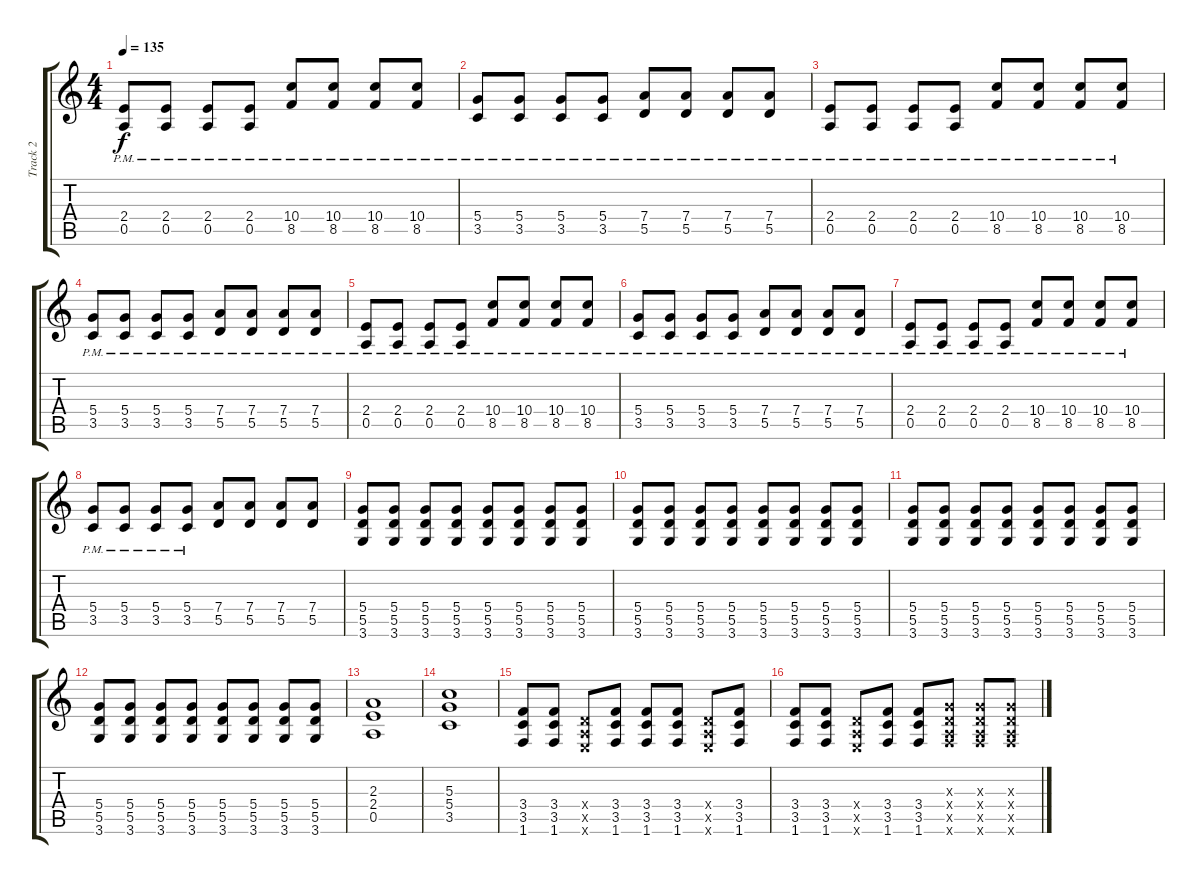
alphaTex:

\track ("Track 2" "Track 2") {instrument overdrivenguitar}
\staff {score tabs}
\tuning (E4 B3 G3 D3 A2 E2) {hide}
\ts (4 4)
\tempo 135
\clef g2
\ks c
(2.4{pm} 0.5{pm}).8{dy f} (2.4{pm} 0.5{pm}).8 (2.4{pm} 0.5{pm}).8 (2.4{pm} 0.5{pm}).8 (10.4{pm} 8.5{pm}).8 (10.4{pm} 8.5{pm}).8 (10.4{pm} 8.5{pm}).8 (10.4{pm} 8.5{pm}).8 |
(5.4{pm} 3.5{pm}).8 (5.4{pm} 3.5{pm}).8 (5.4{pm} 3.5{pm}).8 (5.4{pm} 3.5{pm}).8 (7.4{pm} 5.5{pm}).8 (7.4{pm} 5.5{pm}).8 (7.4{pm} 5.5{pm}).8 (7.4{pm} 5.5{pm}).8 |
(2.4{pm} 0.5{pm}).8 (2.4{pm} 0.5{pm}).8 (2.4{pm} 0.5{pm}).8 (2.4{pm} 0.5{pm}).8 (10.4{pm} 8.5{pm}).8 (10.4{pm} 8.5{pm}).8 (10.4{pm} 8.5{pm}).8 (10.4{pm} 8.5{pm}).8 |
(5.4{pm} 3.5{pm}).8 (5.4{pm} 3.5{pm}).8 (5.4{pm} 3.5{pm}).8 (5.4{pm} 3.5{pm}).8 (7.4{pm} 5.5{pm}).8 (7.4{pm} 5.5{pm}).8 (7.4{pm} 5.5{pm}).8 (7.4{pm} 5.5{pm}).8 |
(2.4{pm} 0.5{pm}).8 (2.4{pm} 0.5{pm}).8 (2.4{pm} 0.5{pm}).8 (2.4{pm} 0.5{pm}).8 (10.4{pm} 8.5{pm}).8 (10.4{pm} 8.5{pm}).8 (10.4{pm} 8.5{pm}).8 (10.4{pm} 8.5{pm}).8 |
(5.4{pm} 3.5{pm}).8 (5.4{pm} 3.5{pm}).8 (5.4{pm} 3.5{pm}).8 (5.4{pm} 3.5{pm}).8 (7.4{pm} 5.5{pm}).8 (7.4{pm} 5.5{pm}).8 (7.4{pm} 5.5{pm}).8 (7.4{pm} 5.5{pm}).8 |
(2.4{pm} 0.5{pm}).8 (2.4{pm} 0.5{pm}).8 (2.4{pm} 0.5{pm}).8 (2.4{pm} 0.5{pm}).8 (10.4{pm} 8.5{pm}).8 (10.4{pm} 8.5{pm}).8 (10.4{pm} 8.5{pm}).8 (10.4{pm} 8.5{pm}).8 |
(5.4{pm} 3.5).8 (5.4{pm} 3.5).8 (5.4{pm} 3.5).8 (5.4{pm} 3.5).8 (7.4 5.5).8 (7.4 5.5).8 (7.4 5.5).8 (7.4 5.5).8 |
(5.4 5.5 3.6).8 (5.4 5.5 3.6).8 (5.4 5.5 3.6).8 (5.4 5.5 3.6).8 (5.4 5.5 3.6).8 (5.4 5.5 3.6).8 (5.4 5.5 3.6).8 (5.4 5.5 3.6).8 |
(5.4 5.5 3.6).8 (5.4 5.5 3.6).8 (5.4 5.5 3.6).8 (5.4 5.5 3.6).8 (5.4 5.5 3.6).8 (5.4 5.5 3.6).8 (5.4 5.5 3.6).8 (5.4 5.5 3.6).8 |
(5.4 5.5 3.6).8 (5.4 5.5 3.6).8 (5.4 5.5 3.6).8 (5.4 5.5 3.6).8 (5.4 5.5 3.6).8 (5.4 5.5 3.6).8 (5.4 5.5 3.6).8 (5.4 5.5 3.6).8 |
(5.4 5.5 3.6).8 (5.4 5.5 3.6).8 (5.4 5.5 3.6).8 (5.4 5.5 3.6).8 (5.4 5.5 3.6).8 (5.4 5.5 3.6).8 (5.4 5.5 3.6).8 (5.4 5.5 3.6).8 |
(2.3 2.4 0.5).1 |
(5.3 5.4 3.5).1 |
(3.4 3.5 1.6).8 (3.4 3.5 1.6).8 (0.4{x} 0.5{x} 0.6{x}).8 (3.4 3.5 1.6).8 (3.4 3.5 1.6).8 (3.4 3.5 1.6).8 (0.4{x} 0.5{x} 0.6{x}).8 (3.4 3.5 1.6).8 |
(3.4 3.5 1.6).8 (3.4 3.5 1.6).8 (0.4{x} 0.5{x} 0.6{x}).8 (3.4 3.5 1.6).8 (3.4 3.5 1.6).8 (0.3{x} 0.4{x} 0.5{x} 1.6{x}).8 (0.3{x} 0.4{x} 0.5{x} 1.6{x}).8 (0.3{x} 0.4{x} 0.5{x} 1.6{x}).8
